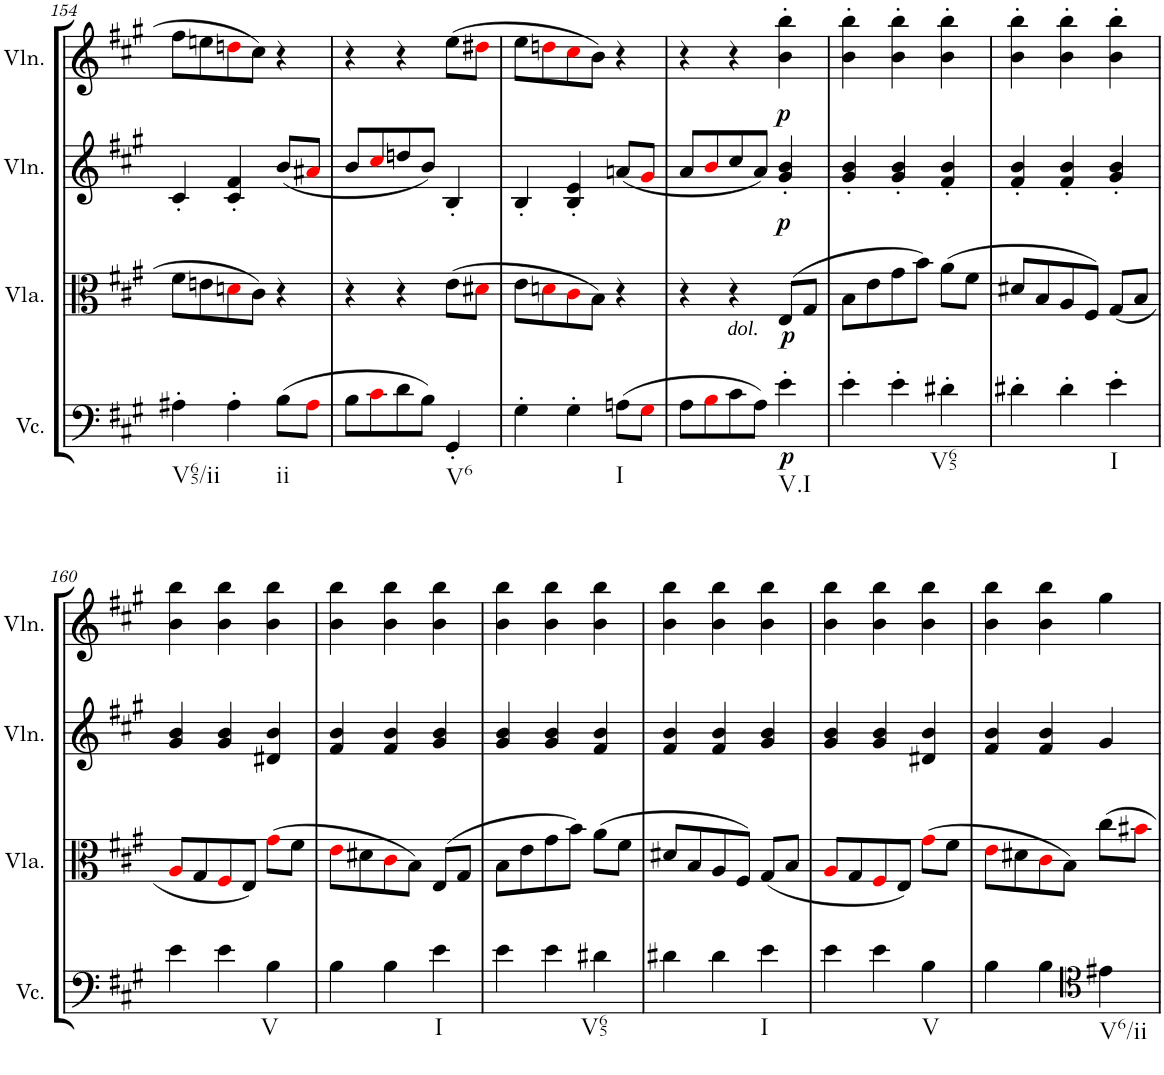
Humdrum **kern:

**kern	**dynam	**kern	**dynam	**kern	**dynam	**kern	**dynam
*part4	*part4	*part3	*part3	*part2	*part2	*part1	*part1
*staff4	*staff4	*staff3	*staff3	*staff2	*staff2	*staff1	*staff1
*I"Violoncello	*	*I"Viola	*	*I"Violin	*	*I"Violin	*
*I'Vc.	*	*I'Vla.	*	*I'Vln.	*	*I'Vln.	*
!!LO:PB:g=z
*clefF4	*	*clefC3	*	*clefG2	*	*clefG2	*
*k[f#c#g#]	*	*k[f#c#g#]	*	*k[f#c#g#]	*	*k[f#c#g#]	*
*M3/4	*	*M3/4	*	*M3/4	*	*M3/4	*
=154	=154	=154	=154	=154	=154	=154	=154
!LO:TX:b:t=V65/ii	!	!	!	!	!	!	!
4A#X'\	.	8f#\L	.	4c#'/	.	8ff#\L	.
.	.	8en\	.	.	.	8een\	.
4A#'\	.	8dni\	.	4c#/' 4f#/'	.	8ddni\	.
.	.	8c#\J	.	.	.	8cc#\J	.
!LO:TX:b:t=ii	!	!	!	!	!	!	!
(8B\L	.	4r	.	(8b/L	.	4r	.
8A#i\J	.	.	.	8a#Xi/J	.	.	.
=155	=155	=155	=155	=155	=155	=155	=155
8B\L	.	4r	.	8b/L	.	4r	.
8c#i\	.	.	.	8cc#i/	.	.	.
8d\	.	4r	.	8ddn/	.	4r	.
8B\J)	.	.	.	8b/J)	.	.	.
!LO:TX:b:t=V6	!	!	!	!	!	!	!
4GG#'/	.	(8e\L	.	4B'/	.	(8ee\L	.
.	.	8d#Xi\J	.	.	.	8dd#Xi\J	.
=156	=156	=156	=156	=156	=156	=156	=156
4G#'\	.	8e\L	.	4B'/	.	8ee\L	.
.	.	8dni\	.	.	.	8ddni\	.
4G#'\	.	8c#i\	.	4B/' 4e/'	.	8cc#i\	.
.	.	8B\J)	.	.	.	8b\J)	.
!LO:TX:b:t=I	!	!	!	!	!	!	!
(8An\L	.	4r	.	(8an/L	.	4r	.
8G#i\J	.	.	.	8g#i/J	.	.	.
=157	=157	=157	=157	=157	=157	=157	=157
8A\L	.	4r	.	8a/L	.	4r	.
8Bi\	.	.	.	8bi/	.	.	.
!	!	!LO:TX:b:i:t=dol.	!	!	!	!	!
8c#\	.	4r	.	8cc#/	.	4r	.
8A\J)	.	.	.	8a/J)	.	.	.
!LO:TX:b:t=V.I	!	!	!	!	!	!	!
!	!LO:DY:b	!	!LO:DY:b	!	!LO:DY:b	!	!LO:DY:b
4e'\	p	(>8E/L	p	4g#/' 4b/'	p	4b\' 4bb\'	p
.	.	8G#/J	.	.	.	.	.
=158	=158	=158	=158	=158	=158	=158	=158
4e'\	.	8B\L	.	4g#/' 4b/'	.	4b\' 4bb\'	.
.	.	8e\	.	.	.	.	.
4e'\	.	8g#\	.	4g#/' 4b/'	.	4b\' 4bb\'	.
.	.	8b\J)	.	.	.	.	.
!LO:TX:b:t=V65	!	!	!	!	!	!	!
4d#X'\	.	(8a\L	.	4f#/' 4b/'	.	4b\' 4bb\'	.
.	.	8f#\J	.	.	.	.	.
=159	=159	=159	=159	=159	=159	=159	=159
4d#X'\	.	8d#X/L	.	4f#/' 4b/'	.	4b\' 4bb\'	.
.	.	8B/	.	.	.	.	.
4d#'\	.	8A/	.	4f#/' 4b/'	.	4b\' 4bb\'	.
.	.	8F#/J)	.	.	.	.	.
!LO:TX:b:t=I	!	!	!	!	!	!	!
4e'\	.	(8G#/L	.	4g#/' 4b/'	.	4b\' 4bb\'	.
.	.	8B/J	.	.	.	.	.
!!LO:LB:g=z
=160	=160	=160	=160	=160	=160	=160	=160
4e\	.	8Ai/L	.	4g#/ 4b/	.	4b\ 4bb\	.
.	.	8G#/	.	.	.	.	.
4e\	.	8F#i/	.	4g#/ 4b/	.	4b\ 4bb\	.
.	.	8E/J)	.	.	.	.	.
!LO:TX:b:t=V	!	!	!	!	!	!	!
4B\	.	(8g#i\L	.	4d#X/ 4b/	.	4b\ 4bb\	.
.	.	8f#\J	.	.	.	.	.
=161	=161	=161	=161	=161	=161	=161	=161
4B\	.	8ei\L	.	4f#/ 4b/	.	4b\ 4bb\	.
.	.	8d#X\	.	.	.	.	.
4B\	.	8c#i\	.	4f#/ 4b/	.	4b\ 4bb\	.
.	.	8B\J)	.	.	.	.	.
!LO:TX:b:t=I	!	!	!	!	!	!	!
4e\	.	(>8E/L	.	4g#/ 4b/	.	4b\ 4bb\	.
.	.	8G#/J	.	.	.	.	.
=162	=162	=162	=162	=162	=162	=162	=162
4e\	.	8B\L	.	4g#/ 4b/	.	4b\ 4bb\	.
.	.	8e\	.	.	.	.	.
4e\	.	8g#\	.	4g#/ 4b/	.	4b\ 4bb\	.
.	.	8b\J)	.	.	.	.	.
!LO:TX:b:t=V65	!	!	!	!	!	!	!
4d#X\	.	(8a\L	.	4f#/ 4b/	.	4b\ 4bb\	.
.	.	8f#\J	.	.	.	.	.
=163	=163	=163	=163	=163	=163	=163	=163
4d#X\	.	8d#X/L	.	4f#/ 4b/	.	4b\ 4bb\	.
.	.	8B/	.	.	.	.	.
4d#\	.	8A/	.	4f#/ 4b/	.	4b\ 4bb\	.
.	.	8F#/J)	.	.	.	.	.
!LO:TX:b:t=I	!	!	!	!	!	!	!
4e\	.	(8G#/L	.	4g#/ 4b/	.	4b\ 4bb\	.
.	.	8B/J	.	.	.	.	.
=164	=164	=164	=164	=164	=164	=164	=164
4e\	.	8Ai/L	.	4g#/ 4b/	.	4b\ 4bb\	.
.	.	8G#/	.	.	.	.	.
4e\	.	8F#i/	.	4g#/ 4b/	.	4b\ 4bb\	.
.	.	8E/J)	.	.	.	.	.
!LO:TX:b:t=V	!	!	!	!	!	!	!
4B\	.	(8g#i\L	.	4d#X/ 4b/	.	4b\ 4bb\	.
.	.	8f#\J	.	.	.	.	.
=165	=165	=165	=165	=165	=165	=165	=165
4B\	.	8ei\L	.	4f#/ 4b/	.	4b\ 4bb\	.
.	.	8d#X\	.	.	.	.	.
4B\	.	8c#i\	.	4f#/ 4b/	.	4b\ 4bb\	.
.	.	8B\J)	.	.	.	.	.
*clefC4	*	*	*	*	*	*	*
!LO:TX:b:t=V6/ii	!	!	!	!	!	!	!
4e#X\	.	8cc#\L	.	4g#/	.	4gg#\	.
.	.	8b#Xi\J	.	.	.	.	.
=	=	=	=	=	=	=	=
*-	*-	*-	*-	*-	*-	*-	*-
